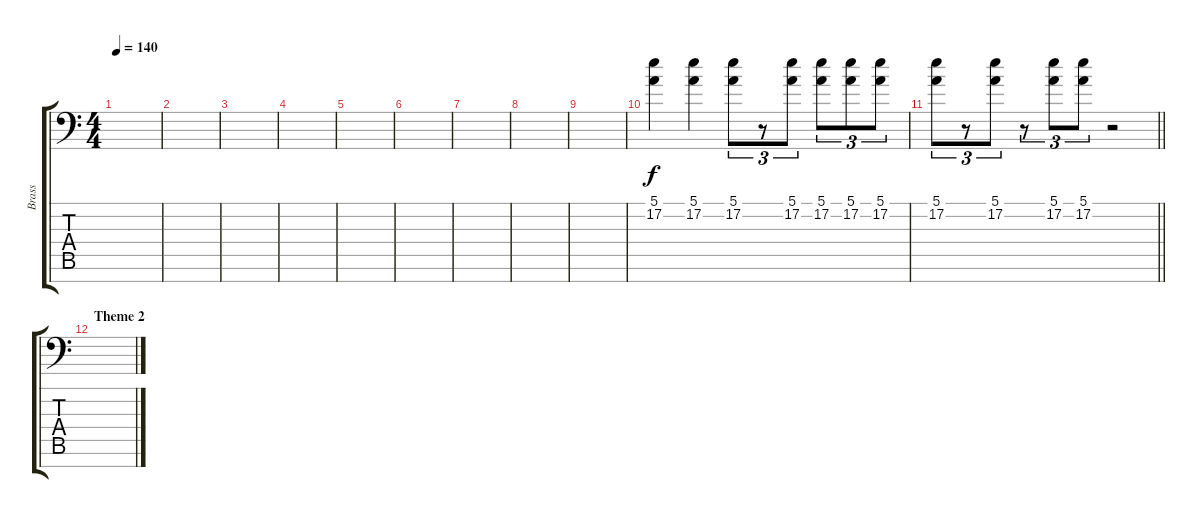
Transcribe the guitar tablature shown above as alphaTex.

\track ("Brass" "Brass") {instrument trombone}
\staff {score tabs}
\tuning (E4 B3 G3 D3 A2 E2 C-1) {hide}
\ts (4 4)
\tempo 140
\clef f4
\ks c
|
|
|
|
|
|
|
|
|
(5.1 17.2).4 (5.1 17.2).4 (5.1 17.2).8{tu (3 2)} r.8{tu (3 2)} (5.1 17.2).8{tu (3 2)} (5.1 17.2).8{tu (3 2)} (5.1 17.2).8{tu (3 2)} (5.1 17.2).8{tu (3 2)} |
\barLineRight lightlight
(5.1 17.2).8{tu (3 2)} r.8{tu (3 2)} (5.1 17.2).8{tu (3 2)} r.8{tu (3 2)} (5.1 17.2).8{tu (3 2)} (5.1 17.2).8{tu (3 2)} r.2 |
\section ("" "Theme 2")
